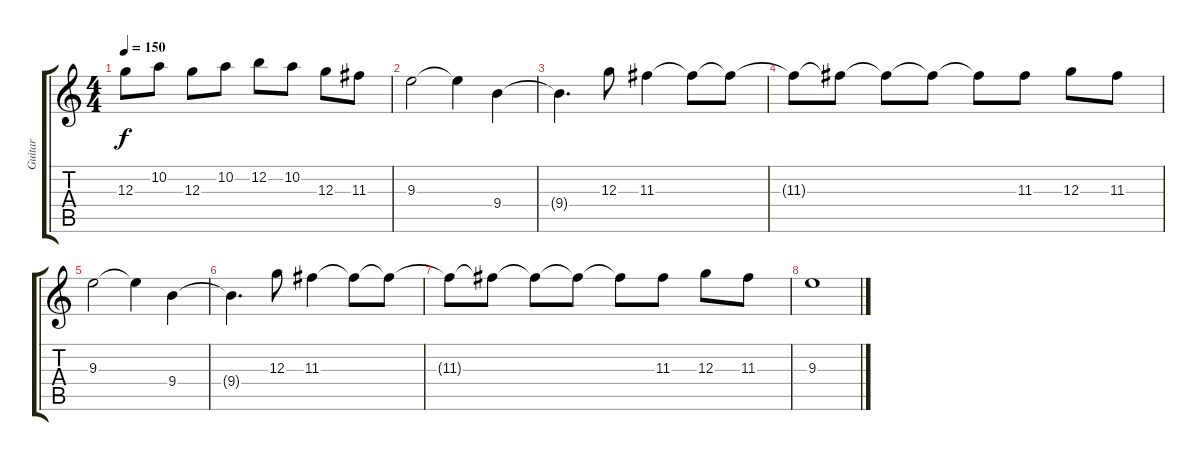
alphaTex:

\track ("Guitar" "Guitar") {instrument distortionguitar}
\staff {score tabs}
\tuning (E4 B3 G3 D3 A2 E2) {hide}
\ts (4 4)
\tempo 150
\clef g2
\ks c
12.3.8{dy f} 10.2.8 12.3.8 10.2.8 12.2.8 10.2.8 12.3.8 11.3.8 |
9.3.2 9.3{t}.4 9.4.4 |
9.4{t}.4{d} 12.3.8 11.3.4 11.3{t}.8 11.3{t}.8 |
11.3{t}.8 11.3{t}.8 11.3{t}.8 11.3{t}.8 11.3{t}.8 11.3.8 12.3.8 11.3.8 |
9.3.2 9.3{t}.4 9.4.4 |
9.4{t}.4{d} 12.3.8 11.3.4 11.3{t}.8 11.3{t}.8 |
11.3{t}.8 11.3{t}.8 11.3{t}.8 11.3{t}.8 11.3{t}.8 11.3.8 12.3.8 11.3.8 |
9.3.1
